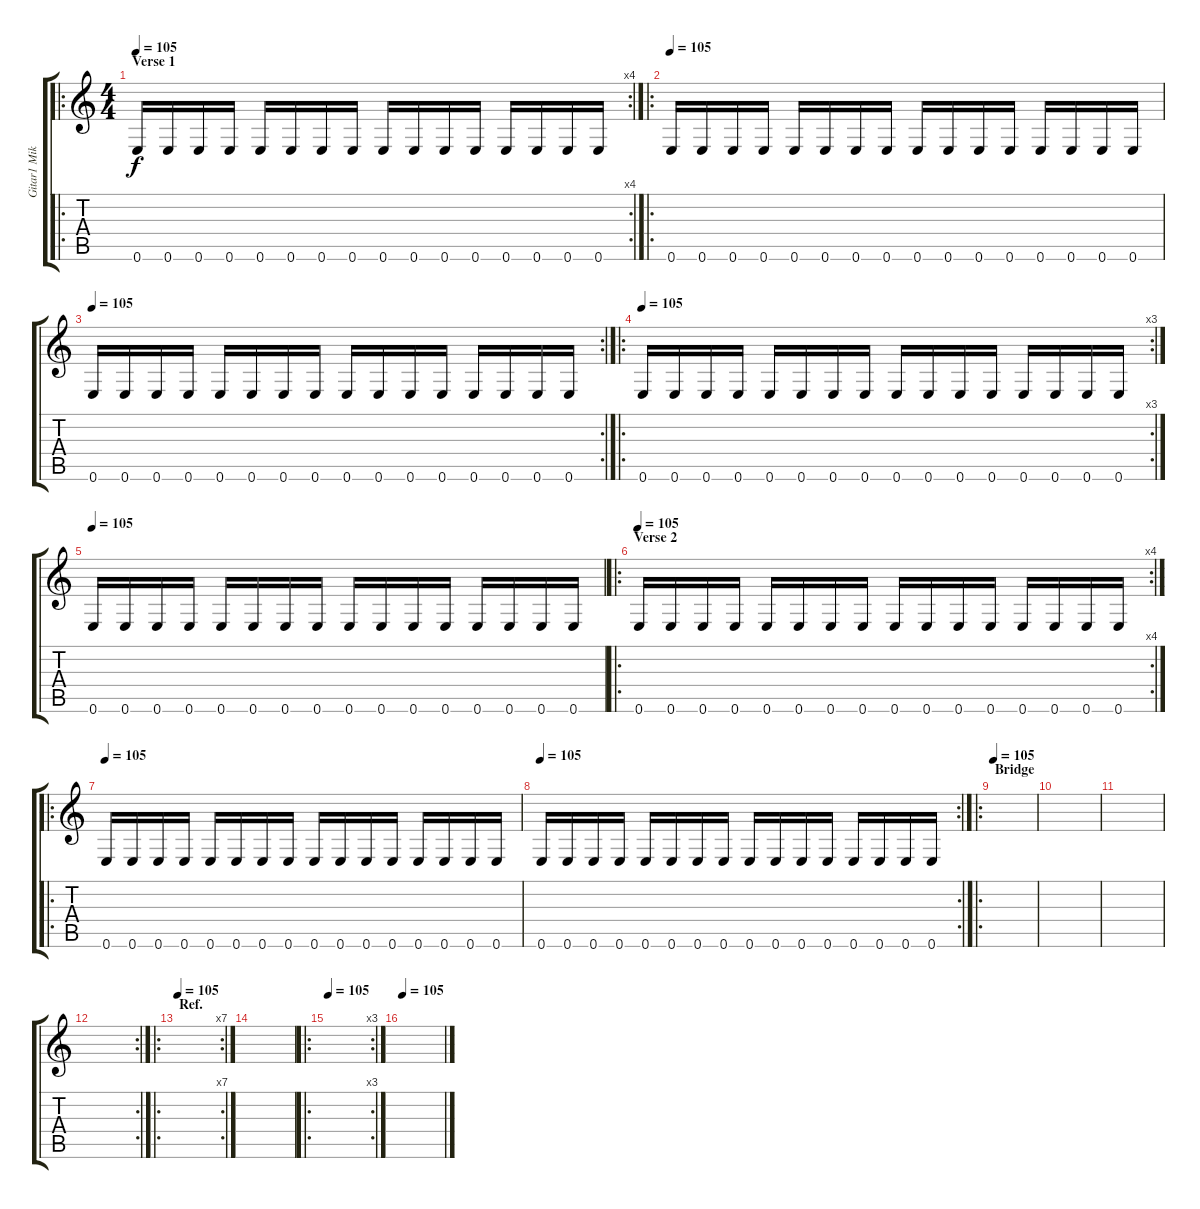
\track ("Gitar1 Mike" "Gitar1 Mik") {instrument distortionguitar}
\staff {score tabs}
\tuning (E4 B3 G3 D3 A2 E2) {hide}
\ro
\rc 4
\ts (4 4)
\section ("" "Verse 1")
\tempo 105
\clef g2
\ks c
0.6.16{dy f} 0.6.16 0.6.16 0.6.16 0.6.16 0.6.16 0.6.16 0.6.16 0.6.16 0.6.16 0.6.16 0.6.16 0.6.16 0.6.16 0.6.16 0.6.16 |
\ro
\tempo 105
0.6.16 0.6.16 0.6.16 0.6.16 0.6.16 0.6.16 0.6.16 0.6.16 0.6.16 0.6.16 0.6.16 0.6.16 0.6.16 0.6.16 0.6.16 0.6.16 |
\rc 2
\tempo 105
0.6.16 0.6.16 0.6.16 0.6.16 0.6.16 0.6.16 0.6.16 0.6.16 0.6.16 0.6.16 0.6.16 0.6.16 0.6.16 0.6.16 0.6.16 0.6.16 |
\ro
\rc 3
\tempo 105
0.6.16 0.6.16 0.6.16 0.6.16 0.6.16 0.6.16 0.6.16 0.6.16 0.6.16 0.6.16 0.6.16 0.6.16 0.6.16 0.6.16 0.6.16 0.6.16 |
\tempo 105
0.6.16 0.6.16 0.6.16 0.6.16 0.6.16 0.6.16 0.6.16 0.6.16 0.6.16 0.6.16 0.6.16 0.6.16 0.6.16 0.6.16 0.6.16 0.6.16 |
\ro
\rc 4
\section ("" "Verse 2")
\tempo 105
0.6.16 0.6.16 0.6.16 0.6.16 0.6.16 0.6.16 0.6.16 0.6.16 0.6.16 0.6.16 0.6.16 0.6.16 0.6.16 0.6.16 0.6.16 0.6.16 |
\ro
\tempo 105
0.6.16 0.6.16 0.6.16 0.6.16 0.6.16 0.6.16 0.6.16 0.6.16 0.6.16 0.6.16 0.6.16 0.6.16 0.6.16 0.6.16 0.6.16 0.6.16 |
\rc 2
\tempo 105
0.6.16 0.6.16 0.6.16 0.6.16 0.6.16 0.6.16 0.6.16 0.6.16 0.6.16 0.6.16 0.6.16 0.6.16 0.6.16 0.6.16 0.6.16 0.6.16 |
\ro
\section ("" "Bridge")
\tempo 105
|
|
|
\rc 2
|
\ro
\rc 7
\section ("" "Ref.")
\tempo 105
|
|
\ro
\rc 3
\tempo 105
|
\tempo 105
